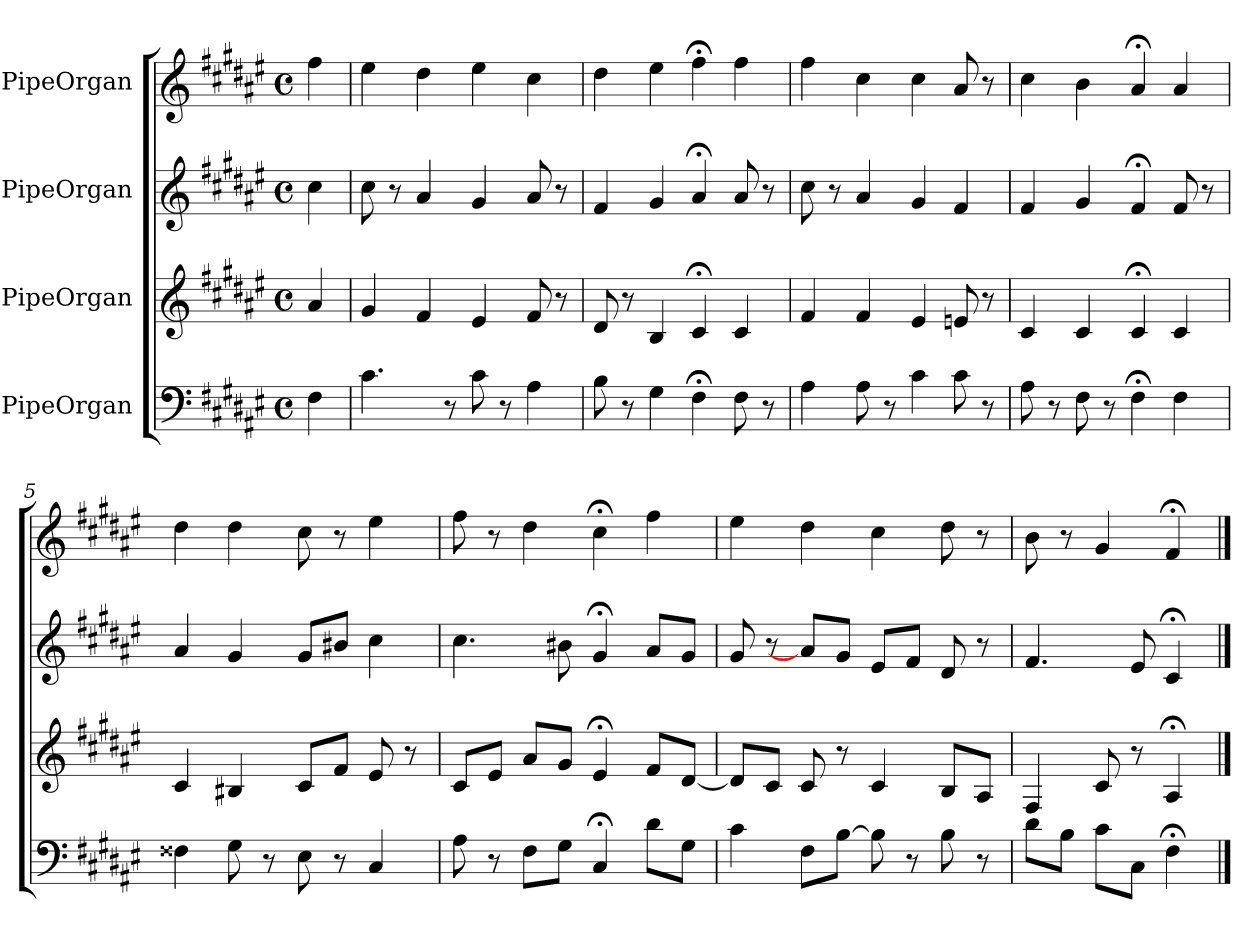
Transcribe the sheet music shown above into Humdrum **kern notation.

**kern	**kern	**kern	**kern
*part4	*part3	*part2	*part1
*staff4	*staff3	*staff2	*staff1
*I"PipeOrgan	*I"PipeOrgan	*I"PipeOrgan	*I"PipeOrgan
*k[f#c#g#d#a#e#]	*k[f#c#g#d#a#e#]	*k[f#c#g#d#a#e#]	*k[f#c#g#d#a#e#]
*F#:	*F#:	*F#:	*F#:
*M4/4	*M4/4	*M4/4	*M4/4
*met(c)	*met(c)	*met(c)	*met(c)
*MM60	*MM60	*MM60	*MM60
=	=	=	=
4F#	4a#	4cc#	4ff#
=1	=1	=1	=1
4.c#	4g#	8cc#	4ee#
.	.	8r	.
.	4f#	4a#	4dd#
8r	.	.	.
8c#	4e#	4g#	4ee#
8r	.	.	.
4A#	8f#	8a#	4cc#
.	8r	8r	.
=2	=2	=2	=2
8B	8d#	4f#	4dd#
8r	8r	.	.
4G#	4B	4g#	4ee#
4F#;<	4c#;<	4a#;<	4ff#;<
8F#	4c#	8a#	4ff#
8r	.	8r	.
=3	=3	=3	=3
4A#	4f#	8cc#	4ff#
.	.	8r	.
8A#	4f#	4a#	4cc#
8r	.	.	.
4c#	4e#	4g#	4cc#
8c#	8en	4f#	8a#
8r	8r	.	8r
=4	=4	=4	=4
8A#	4c#	4f#	4cc#
8r	.	.	.
8F#	4c#	4g#	4b
8r	.	.	.
4F#;<	4c#;<	4f#;<	4a#;<
4F#	4c#	8f#	4a#
.	.	8r	.
=5	=5	=5	=5
4F##X	4c#	4a#	4dd#
8G#	4B#X	4g#	4dd#
8r	.	.	.
8E#	8c#L	8g#L	8cc#
8r	8f#J	8b#XJ	8r
4C#	8e#	4cc#	4ee#
.	8r	.	.
=6	=6	=6	=6
8A#	8c#L	4.cc#	8ff#
8r	8e#J	.	8r
8F#L	8a#L	.	4dd#
8G#J	8g#J	8b#X	.
4C#;<	4e#;<	4g#;<	4cc#;<
8d#L	8f#L	8a#L	4ff#
8G#J	[8d#J	8g#J	.
=7	=7	=7	=7
4c#	8d#L]	8g#	4ee#
.	8c#J	8r	.
8F#L	8c#	8a#L]	4dd#
[8BJ	8r	8g#J	.
8B]	4c#	8e#L	4cc#
8r	.	8f#J	.
8B	8BL	8d#	8dd#
8r	8A#J	8r	8r
=8	=8	=8	=8
8d#L	4F#	4.f#	8b
8BJ	.	.	8r
8c#L	8c#	.	4g#
8C#J	8r	8e#	.
4F#;<	4A#;<	4c#;<	4f#;<
==	==	==	==
*-	*-	*-	*-
